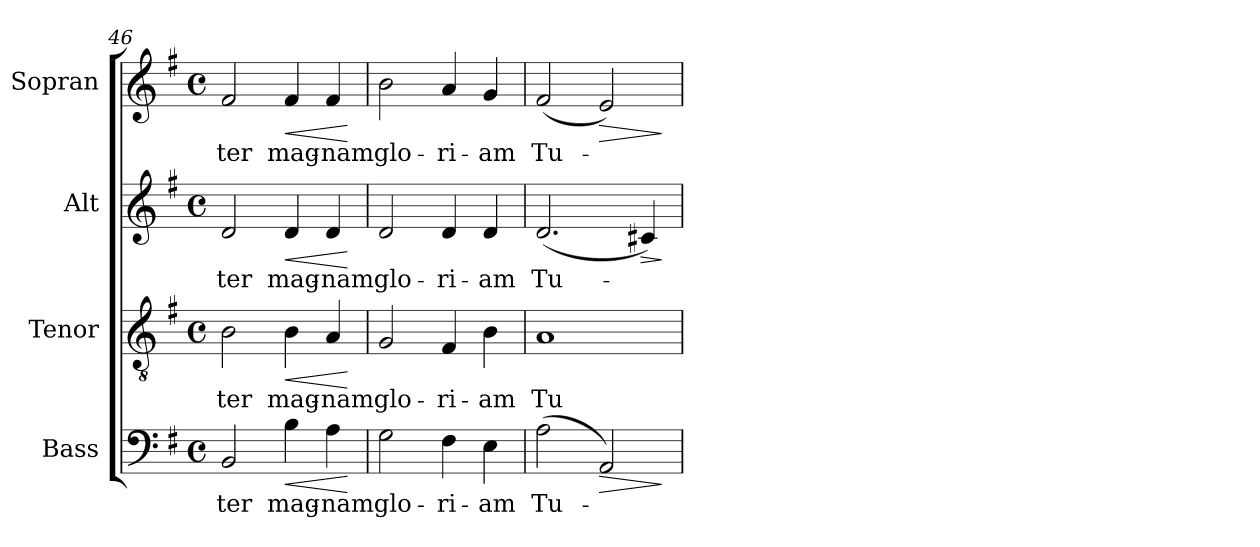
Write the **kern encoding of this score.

**kern	**text	**dynam	**kern	**text	**dynam	**kern	**text	**dynam	**kern	**text	**dynam
*part4	*part4	*part4	*part3	*part3	*part3	*part2	*part2	*part2	*part1	*part1	*part1
*staff4	*staff4	*staff4	*staff3	*staff3	*staff3	*staff2	*staff2	*staff2	*staff1	*staff1	*staff1
*I"Bass	*	*	*I"Tenor	*	*	*I"Alt	*	*	*I"Sopran	*	*
*I'B.	*	*	*I'T.	*	*	*I'A.	*	*	*I'S.	*	*
*clefF4	*	*	*clefGv2	*	*	*clefG2	*	*	*clefG2	*	*
*k[f#]	*	*	*k[f#]	*	*	*k[f#]	*	*	*k[f#]	*	*
*G:	*	*	*G:	*	*	*G:	*	*	*G:	*	*
*M4/4	*	*	*M4/4	*	*	*M4/4	*	*	*M4/4	*	*
*met(c)	*	*	*met(c)	*	*	*met(c)	*	*	*met(c)	*	*
=46	=46	=46	=46	=46	=46	=46	=46	=46	=46	=46	=46
!	!LO:LY:b	!	!	!LO:LY:b	!	!	!LO:LY:b	!	!	!LO:LY:b	!
2BB/	-ter	.	2B\	-ter	.	2d/	-ter	.	2f#/	-ter	.
!	!LO:LY:b	!LO:HP:b	!	!LO:LY:b	!LO:HP:b	!	!LO:LY:b	!LO:HP:b	!	!LO:LY:b	!LO:HP:b
4B\	mag-	<	4B\	mag-	<	4d/	mag-	<	4f#/	mag-	<
!	!LO:LY:b	!	!	!LO:LY:b	!	!	!LO:LY:b	!	!	!LO:LY:b	!
4A\	-nam	.	4A/	-nam	.	4d/	-nam	.	4f#/	-nam	.
.	.	[	.	.	[	.	.	[	.	.	[
=47	=47	=47	=47	=47	=47	=47	=47	=47	=47	=47	=47
!	!LO:LY:b	!	!	!LO:LY:b	!	!	!LO:LY:b	!	!	!LO:LY:b	!
2G\	glo-	.	2G/	glo-	.	2d/	glo-	.	2b\	glo-	.
!	!LO:LY:b	!	!	!LO:LY:b	!	!	!LO:LY:b	!	!	!LO:LY:b	!
4F#\	-ri-	.	4F#/	-ri-	.	4d/	-ri-	.	4a/	-ri-	.
!	!LO:LY:b	!	!	!LO:LY:b	!	!	!LO:LY:b	!	!	!LO:LY:b	!
4E\	-am	.	4B\	-am	.	4d/	-am	.	4g/	-am	.
!!LO:LB:g=z
=48	=48	=48	=48	=48	=48	=48	=48	=48	=48	=48	=48
!	!LO:LY:b	!	!	!LO:LY:b	!	!	!LO:LY:b	!	!	!LO:LY:b	!
(>2A\	Tu-	.	1A	Tu-	.	(<2.d/	Tu-	.	(<2f#/	Tu-	.
!	!	!LO:HP:b	!	!	!	!	!	!	!	!	!LO:HP:b
2AA/)	.	>	.	.	.	.	.	.	2e/)	.	>
!	!	!	!	!	!	!	!	!LO:HP:b	!	!	!
.	.	.	.	.	.	4c#X/)	.	>	.	.	.
.	.	]	.	.	.	.	.	]	.	.	]
=	=	=	=	=	=	=	=	=	=	=	=
*-	*-	*-	*-	*-	*-	*-	*-	*-	*-	*-	*-
